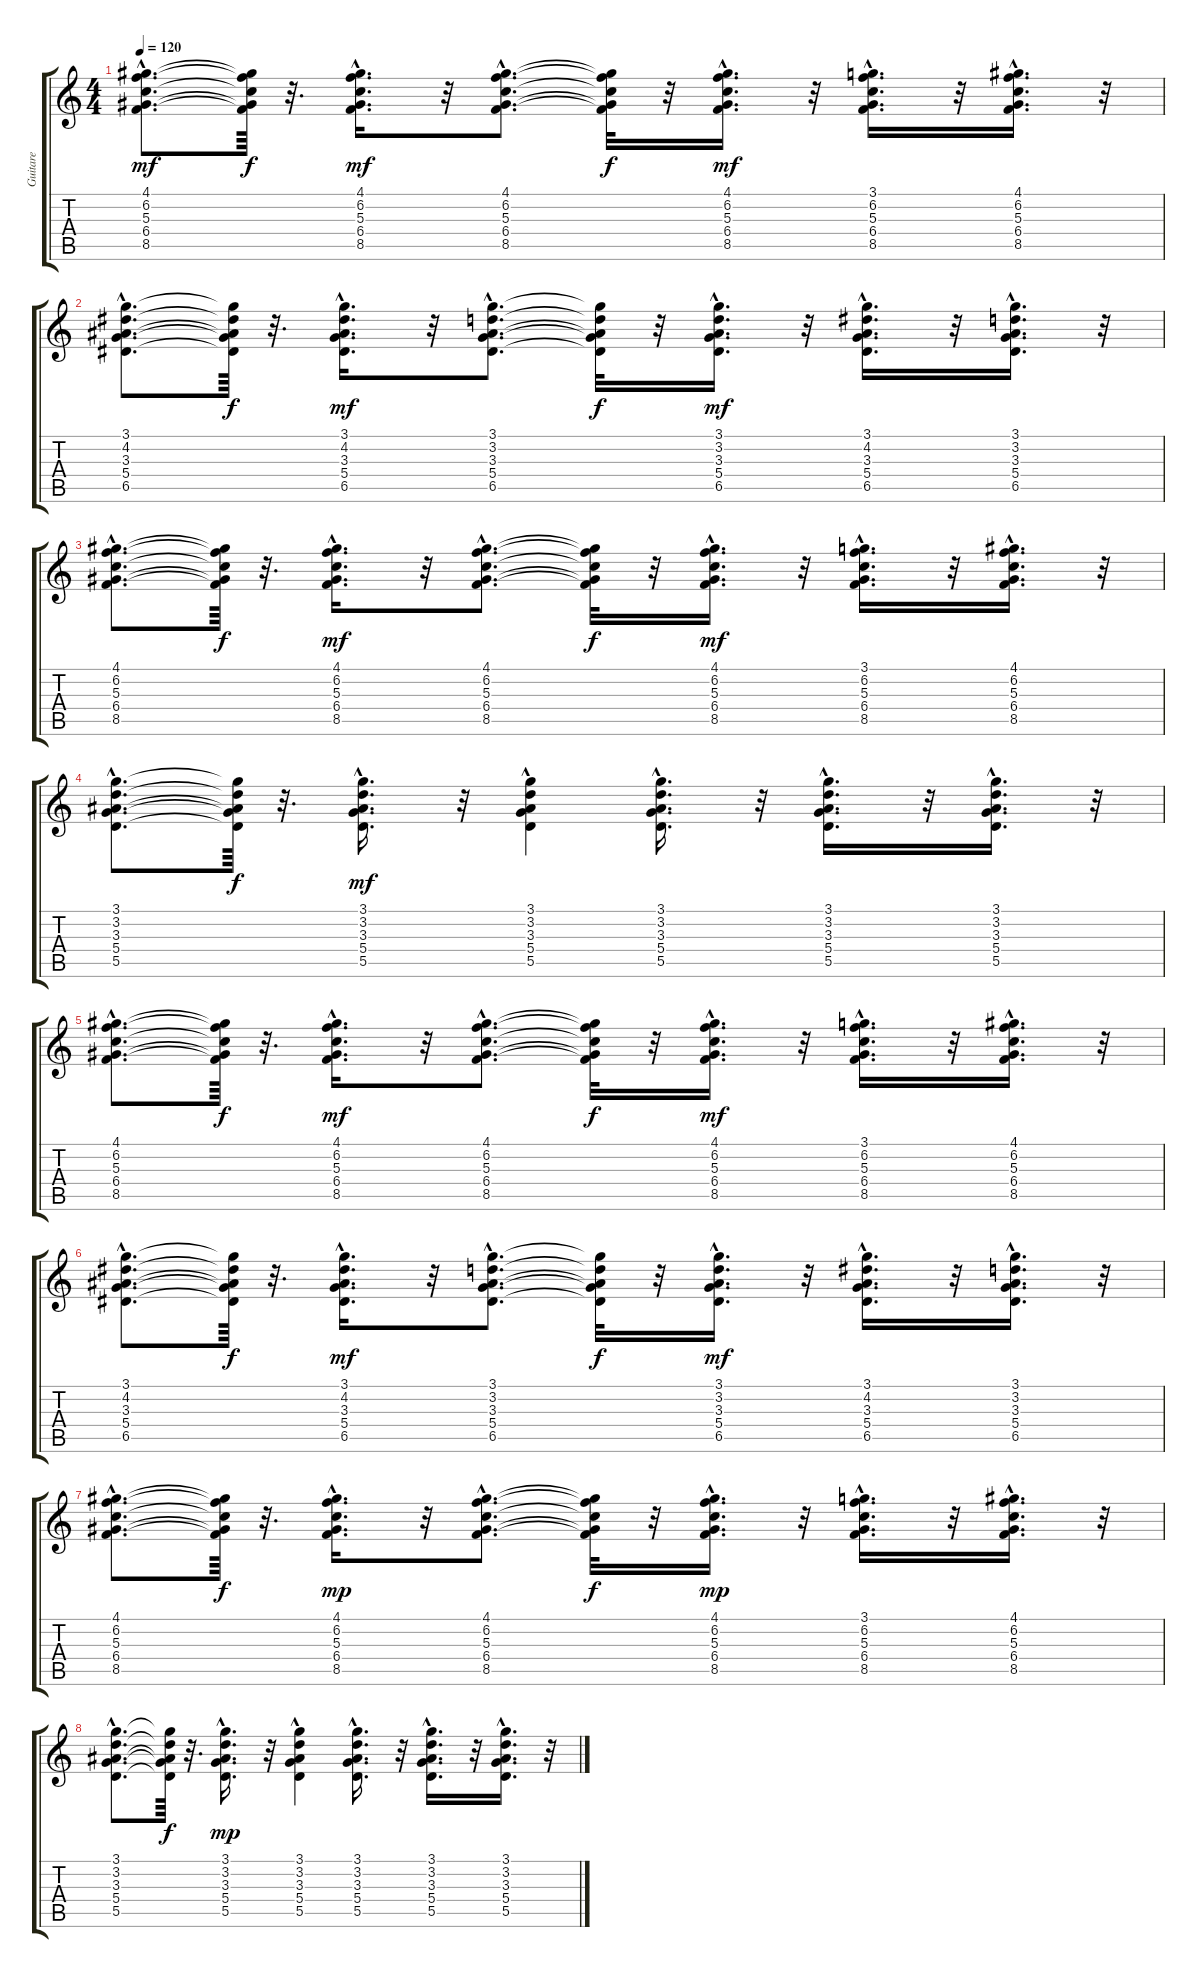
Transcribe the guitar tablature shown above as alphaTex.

\track ("Guitare" "Guitare") {instrument acousticguitarnylon}
\staff {score tabs}
\tuning (E4 B3 G3 D3 A2 E2) {hide}
\ts (4 4)
\tempo 120
\clef g2
\ks c
(4.1{hac} 6.2{hac} 5.3{hac} 6.4{hac} 8.5{hac}).8{d dy mf} (4.1{t} 6.2{t} 5.3{t} 6.4{t} 8.5{t}).64{dy f} r.32{d} (4.1{hac} 6.2{hac} 5.3{hac} 6.4{hac} 8.5{hac}).16{d dy mf} r.32 (4.1{hac} 6.2{hac} 5.3{hac} 6.4{hac} 8.5{hac}).8{d} (4.1{t} 6.2{t} 5.3{t} 6.4{t} 8.5{t}).32{dy f} r.32 (4.1{hac} 6.2{hac} 5.3{hac} 6.4{hac} 8.5{hac}).16{d dy mf} r.32 (3.1{hac} 6.2{hac} 5.3{hac} 6.4{hac} 8.5{hac}).16{d} r.32 (4.1{hac} 6.2{hac} 5.3{hac} 6.4{hac} 8.5{hac}).16{d} r.32 |
(3.1{hac} 4.2{hac} 3.3{hac} 5.4{hac} 6.5{hac}).8{d} (3.1{t} 4.2{t} 3.3{t} 5.4{t} 6.5{t}).64{dy f} r.32{d} (3.1{hac} 4.2{hac} 3.3{hac} 5.4{hac} 6.5{hac}).16{d dy mf} r.32 (3.1{hac} 3.2{hac} 3.3{hac} 5.4{hac} 6.5{hac}).8{d} (3.1{t} 3.2{t} 3.3{t} 5.4{t} 6.5{t}).32{dy f} r.32 (3.1{hac} 3.2{hac} 3.3{hac} 5.4{hac} 6.5{hac}).16{d dy mf} r.32 (3.1{hac} 4.2{hac} 3.3{hac} 5.4{hac} 6.5{hac}).16{d} r.32 (3.1{hac} 3.2{hac} 3.3{hac} 5.4{hac} 6.5{hac}).16{d} r.32 |
(4.1{hac} 6.2{hac} 5.3{hac} 6.4{hac} 8.5{hac}).8{d} (4.1{t} 6.2{t} 5.3{t} 6.4{t} 8.5{t}).64{dy f} r.32{d} (4.1{hac} 6.2{hac} 5.3{hac} 6.4{hac} 8.5{hac}).16{d dy mf} r.32 (4.1{hac} 6.2{hac} 5.3{hac} 6.4{hac} 8.5{hac}).8{d} (4.1{t} 6.2{t} 5.3{t} 6.4{t} 8.5{t}).32{dy f} r.32 (4.1{hac} 6.2{hac} 5.3{hac} 6.4{hac} 8.5{hac}).16{d dy mf} r.32 (3.1{hac} 6.2{hac} 5.3{hac} 6.4{hac} 8.5{hac}).16{d} r.32 (4.1{hac} 6.2{hac} 5.3{hac} 6.4{hac} 8.5{hac}).16{d} r.32 |
(3.1{hac} 3.2{hac} 3.3{hac} 5.4{hac} 5.5{hac}).8{d} (3.1{t} 3.2{t} 3.3{t} 5.4{t} 5.5{t}).64{dy f} r.32{d} (3.1{hac} 3.2{hac} 3.3{hac} 5.4{hac} 5.5{hac}).16{d dy mf} r.32 (3.1 3.2 3.3 5.4{hac} 5.5).4 (3.1{hac} 3.2{hac} 3.3{hac} 5.4{hac} 5.5{hac}).16{d} r.32 (3.1{hac} 3.2{hac} 3.3{hac} 5.4{hac} 5.5{hac}).16{d} r.32 (3.1{hac} 3.2{hac} 3.3{hac} 5.4{hac} 5.5{hac}).16{d} r.32 |
(4.1{hac} 6.2{hac} 5.3{hac} 6.4{hac} 8.5{hac}).8{d} (4.1{t} 6.2{t} 5.3{t} 6.4{t} 8.5{t}).64{dy f} r.32{d} (4.1{hac} 6.2{hac} 5.3{hac} 6.4{hac} 8.5{hac}).16{d dy mf} r.32 (4.1{hac} 6.2{hac} 5.3{hac} 6.4{hac} 8.5{hac}).8{d} (4.1{t} 6.2{t} 5.3{t} 6.4{t} 8.5{t}).32{dy f} r.32 (4.1{hac} 6.2{hac} 5.3{hac} 6.4{hac} 8.5{hac}).16{d dy mf} r.32 (3.1{hac} 6.2{hac} 5.3{hac} 6.4{hac} 8.5{hac}).16{d} r.32 (4.1{hac} 6.2{hac} 5.3{hac} 6.4{hac} 8.5{hac}).16{d} r.32 |
(3.1{hac} 4.2{hac} 3.3{hac} 5.4{hac} 6.5{hac}).8{d} (3.1{t} 4.2{t} 3.3{t} 5.4{t} 6.5{t}).64{dy f} r.32{d} (3.1{hac} 4.2{hac} 3.3{hac} 5.4{hac} 6.5{hac}).16{d dy mf} r.32 (3.1{hac} 3.2{hac} 3.3{hac} 5.4{hac} 6.5{hac}).8{d} (3.1{t} 3.2{t} 3.3{t} 5.4{t} 6.5{t}).32{dy f} r.32 (3.1{hac} 3.2{hac} 3.3{hac} 5.4{hac} 6.5{hac}).16{d dy mf} r.32 (3.1{hac} 4.2{hac} 3.3{hac} 5.4{hac} 6.5{hac}).16{d} r.32 (3.1{hac} 3.2{hac} 3.3{hac} 5.4{hac} 6.5{hac}).16{d} r.32 |
(4.1{hac} 6.2{hac} 5.3{hac} 6.4{hac} 8.5{hac}).8{d} (4.1{t} 6.2{t} 5.3{t} 6.4{t} 8.5{t}).64{dy f} r.32{d} (4.1{hac} 6.2{hac} 5.3{hac} 6.4{hac} 8.5{hac}).16{d dy mp} r.32 (4.1{hac} 6.2{hac} 5.3{hac} 6.4{hac} 8.5{hac}).8{d} (4.1{t} 6.2{t} 5.3{t} 6.4{t} 8.5{t}).32{dy f} r.32 (4.1{hac} 6.2{hac} 5.3{hac} 6.4{hac} 8.5{hac}).16{d dy mp} r.32 (3.1{hac} 6.2{hac} 5.3{hac} 6.4{hac} 8.5{hac}).16{d} r.32 (4.1{hac} 6.2{hac} 5.3{hac} 6.4{hac} 8.5{hac}).16{d} r.32 |
(3.1{hac} 3.2{hac} 3.3{hac} 5.4{hac} 5.5{hac}).8{d} (3.1{t} 3.2{t} 3.3{t} 5.4{t} 5.5{t}).64{dy f} r.32{d} (3.1{hac} 3.2{hac} 3.3{hac} 5.4{hac} 5.5{hac}).16{d dy mp} r.32 (3.1 3.2 3.3 5.4{hac} 5.5).4 (3.1{hac} 3.2{hac} 3.3{hac} 5.4{hac} 5.5{hac}).16{d} r.32 (3.1{hac} 3.2{hac} 3.3{hac} 5.4{hac} 5.5{hac}).16{d} r.32 (3.1{hac} 3.2{hac} 3.3{hac} 5.4{hac} 5.5{hac}).16{d} r.32
